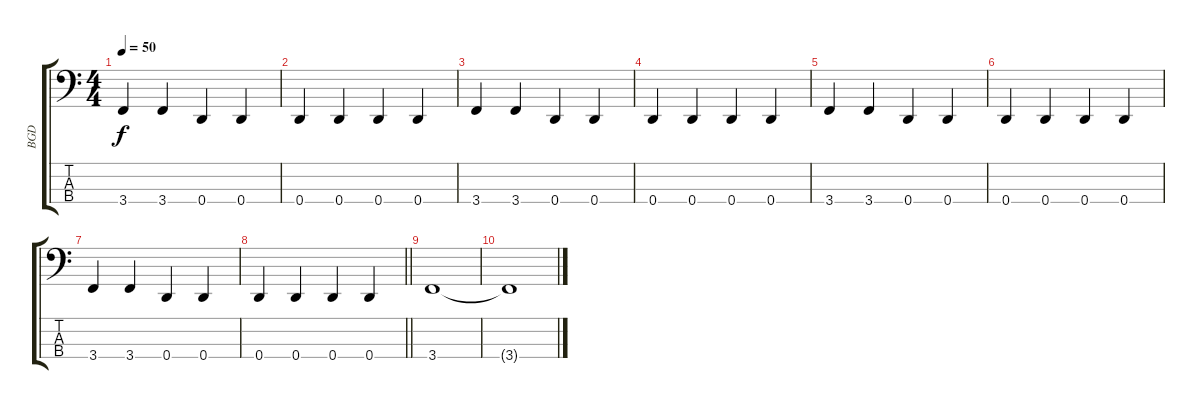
\track ("BGD" "BGD") {instrument overdrivenguitar}
\staff {score tabs}
\tuning (G2 D2 A1 D1) {hide}
\ts (4 4)
\tempo 50
\clef f4
\ks c
3.4.4{dy f} 3.4.4 0.4.4 0.4.4 |
0.4.4 0.4.4 0.4.4 0.4.4 |
3.4.4 3.4.4 0.4.4 0.4.4 |
0.4.4 0.4.4 0.4.4 0.4.4 |
3.4.4 3.4.4 0.4.4 0.4.4 |
0.4.4 0.4.4 0.4.4 0.4.4 |
3.4.4 3.4.4 0.4.4 0.4.4 |
\barLineRight lightlight
0.4.4 0.4.4 0.4.4 0.4.4 |
\section ("" "")
3.4.1 |
3.4{t}.1
